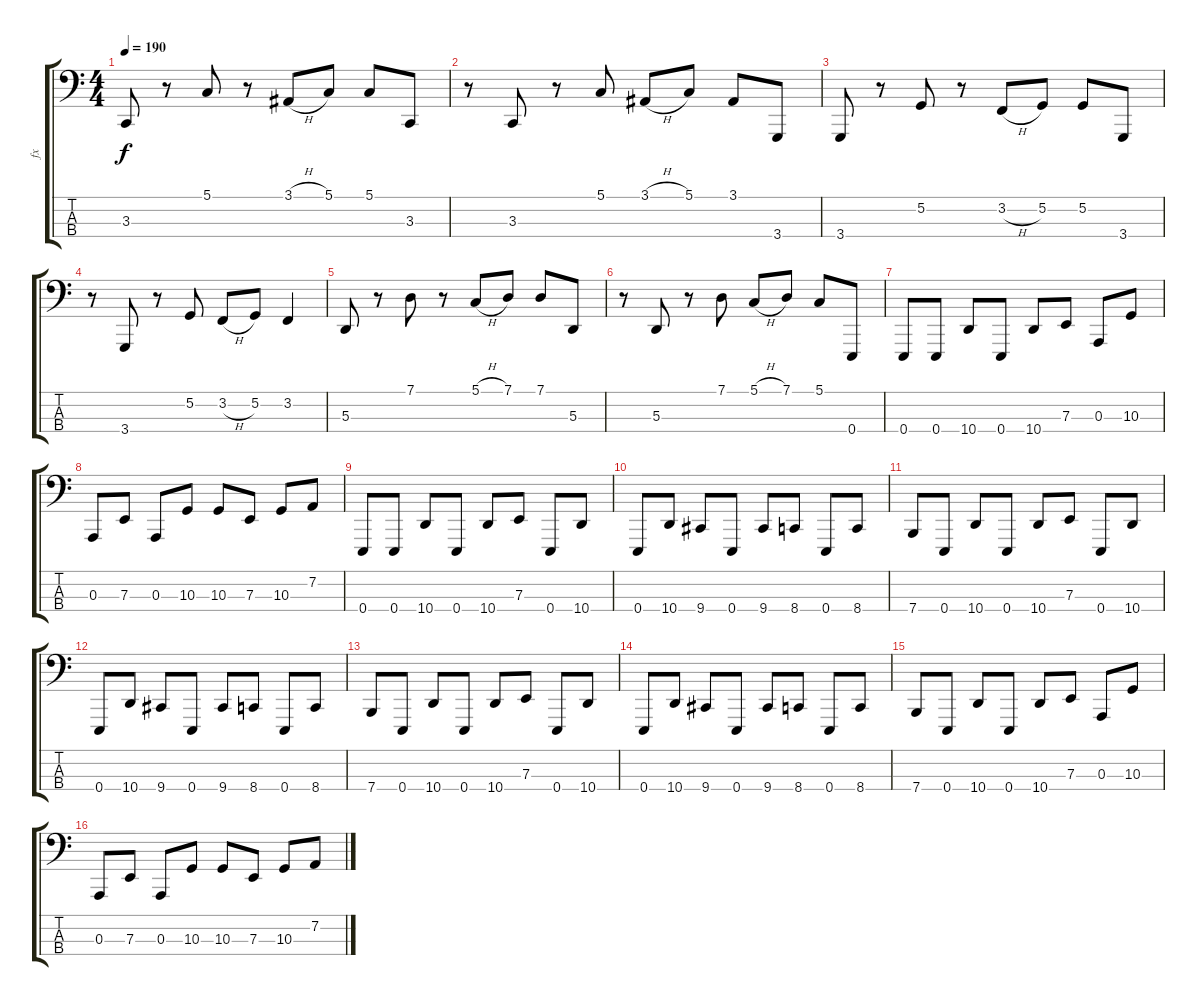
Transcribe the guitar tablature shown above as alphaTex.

\track ("fx" "fx") {instrument lead8bassandlead}
\staff {score tabs}
\tuning (G2 D2 A1 E1) {hide}
\ts (4 4)
\tempo 190
\clef f4
\ks c
3.3.8{dy f} r.8 5.1.8 r.8 3.1{h}.8 5.1.8 5.1.8 3.3.8 |
r.8 3.3.8 r.8 5.1.8 3.1{h}.8 5.1.8 3.1.8 3.4.8 |
3.4.8 r.8 5.2.8 r.8 3.2{h}.8 5.2.8 5.2.8 3.4.8 |
r.8 3.4.8 r.8 5.2.8 3.2{h}.8 5.2.8 3.2.4 |
5.3.8 r.8 7.1.8 r.8 5.1{h}.8 7.1.8 7.1.8 5.3.8 |
r.8 5.3.8 r.8 7.1.8 5.1{h}.8 7.1.8 5.1.8 0.4.8 |
0.4.8 0.4.8 10.4.8 0.4.8 10.4.8 7.3.8 0.3.8 10.3.8 |
0.3.8 7.3.8 0.3.8 10.3.8 10.3.8 7.3.8 10.3.8 7.2.8 |
0.4.8 0.4.8 10.4.8 0.4.8 10.4.8 7.3.8 0.4.8 10.4.8 |
0.4.8 10.4.8 9.4.8 0.4.8 9.4.8 8.4.8 0.4.8 8.4.8 |
7.4.8 0.4.8 10.4.8 0.4.8 10.4.8 7.3.8 0.4.8 10.4.8 |
0.4.8 10.4.8 9.4.8 0.4.8 9.4.8 8.4.8 0.4.8 8.4.8 |
7.4.8 0.4.8 10.4.8 0.4.8 10.4.8 7.3.8 0.4.8 10.4.8 |
0.4.8 10.4.8 9.4.8 0.4.8 9.4.8 8.4.8 0.4.8 8.4.8 |
7.4.8 0.4.8 10.4.8 0.4.8 10.4.8 7.3.8 0.3.8 10.3.8 |
0.3.8 7.3.8 0.3.8 10.3.8 10.3.8 7.3.8 10.3.8 7.2.8
